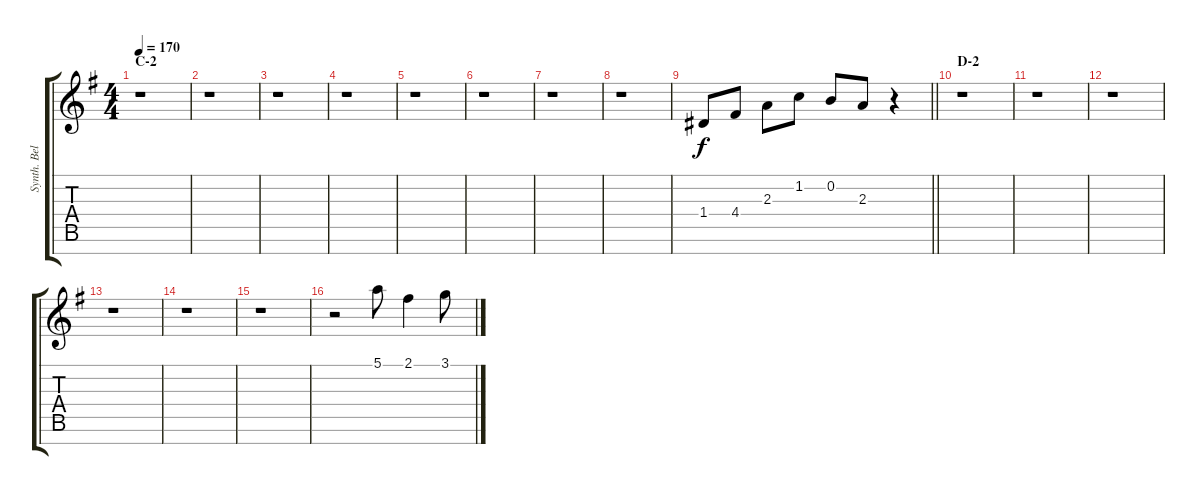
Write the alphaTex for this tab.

\track ("Synth. Bell" "Synth. Bel") {instrument vibraphone}
\staff {score tabs}
\tuning (E5 B4 G4 D4 A3 E3 B2) {hide}
\ts (4 4)
\section ("" "C-2")
\tempo 170
\clef g2
\ks g
r.1{dy f} |
r.1 |
r.1 |
r.1 |
r.1 |
r.1 |
r.1 |
r.1 |
\barLineRight lightlight
1.4.8 4.4.8 2.3.8 1.2.8 0.2.8 2.3.8 r.4 |
\section ("" "D-2")
r.1 |
r.1 |
r.1 |
r.1 |
r.1 |
r.1 |
r.2 5.1.8 2.1.4 3.1.8
